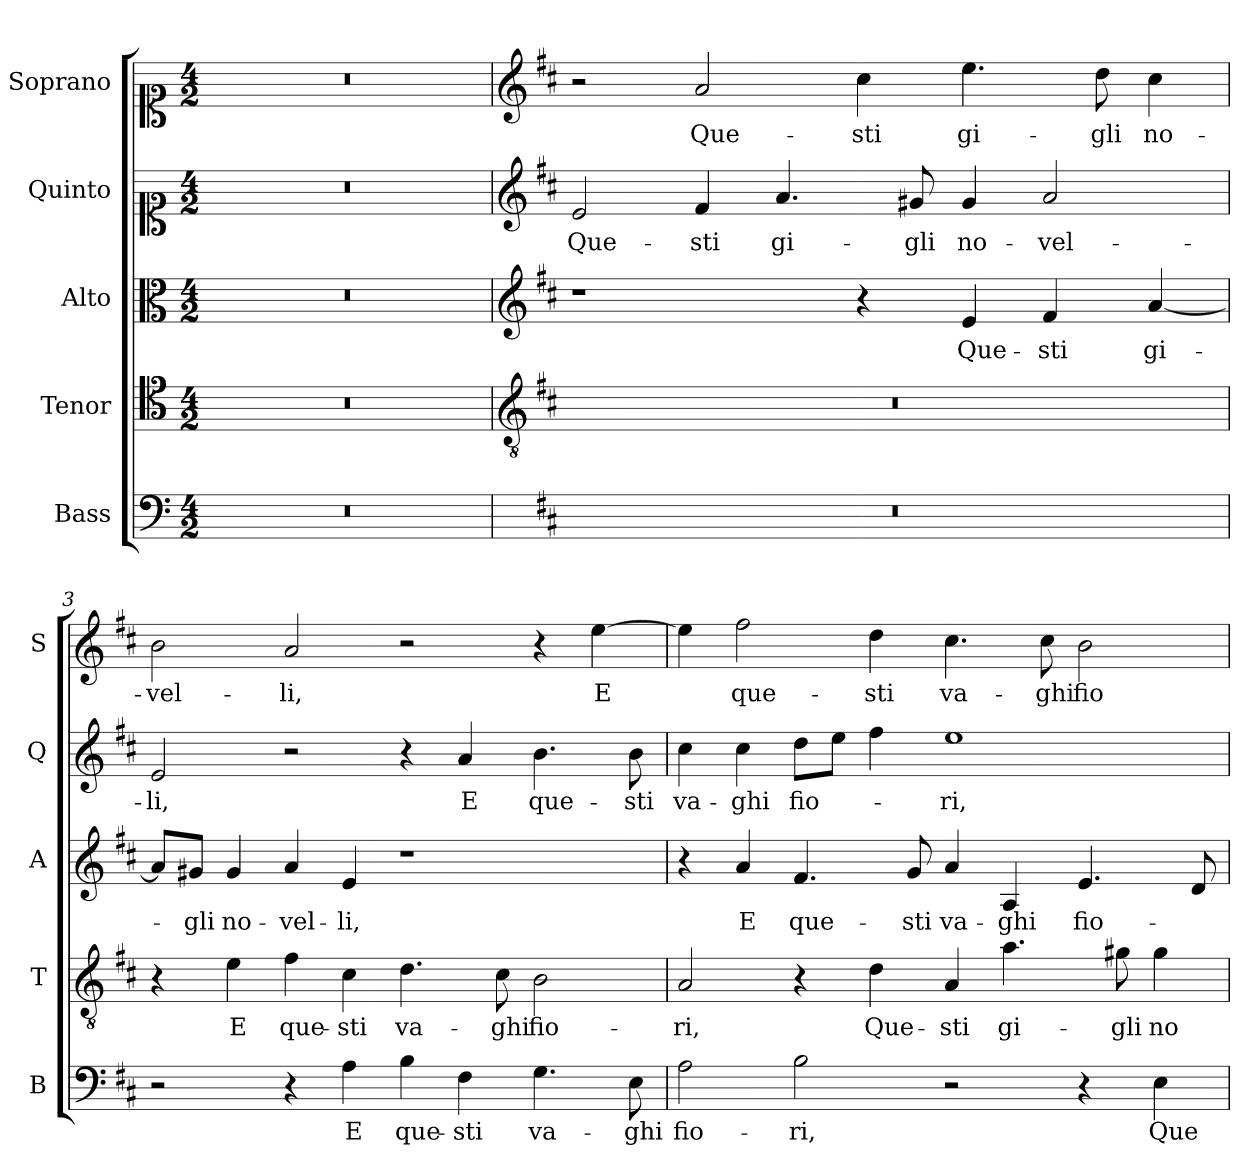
**kern	**text	**kern	**text	**kern	**text	**kern	**text	**kern	**text
*part5	*part5	*part4	*part4	*part3	*part3	*part2	*part2	*part1	*part1
*staff5	*staff5	*staff4	*staff4	*staff3	*staff3	*staff2	*staff2	*staff1	*staff1
*I"Bass	*	*I"Tenor	*	*I"Alto	*	*I"Quinto	*	*I"Soprano	*
*I'B	*	*I'T	*	*I'A	*	*I'Q	*	*I'S	*
*clefF4	*	*clefC4	*	*clefC3	*	*clefC1	*	*clefC1	*
*k[]	*	*k[]	*	*k[]	*	*k[]	*	*k[]	*
*C:	*	*C:	*	*C:	*	*C:	*	*C:	*
*M4/2	*	*M4/2	*	*M4/2	*	*M4/2	*	*M4/2	*
=1	=1	=1	=1	=1	=1	=1	=1	=1	=1
0r	.	0r	.	0r	.	0r	.	0r	.
=2	=2	=2	=2	=2	=2	=2	=2	=2	=2
*	*	*clefGv2	*	*clefG2	*	*clefG2	*	*clefG2	*
*k[f#c#]	*	*k[f#c#]	*	*k[f#c#]	*	*k[f#c#]	*	*k[f#c#]	*
*D:	*	*D:	*	*D:	*	*D:	*	*D:	*
!	!	!	!	!	!	!	!LO:LY:b	!	!
0r	.	0r	.	1r	.	2e/	Que-	2r	.
!	!	!	!	!	!	!	!LO:LY:b	!	!
!	!	!	!	!	!	!	!	!	!LO:LY:b
.	.	.	.	.	.	4f#/	-sti	2a/	Que-
!	!	!	!	!	!	!	!LO:LY:b	!	!
.	.	.	.	.	.	4.a/	gi-	.	.
!	!	!	!	!	!	!	!	!	!LO:LY:b
.	.	.	.	4r	.	.	.	4cc#\	-sti
!	!	!	!	!	!	!	!LO:LY:b	!	!
.	.	.	.	.	.	8g#X/	-gli	.	.
!	!	!	!	!	!LO:LY:b	!	!	!	!
!	!	!	!	!	!	!	!LO:LY:b	!	!
!	!	!	!	!	!	!	!	!	!LO:LY:b
.	.	.	.	4e/	Que-	4g#/	no-	4.ee\	gi-
!	!	!	!	!	!LO:LY:b	!	!	!	!
!	!	!	!	!	!	!	!LO:LY:b	!	!
.	.	.	.	4f#/	-sti	2a/	-vel-	.	.
!	!	!	!	!	!	!	!	!	!LO:LY:b
.	.	.	.	.	.	.	.	8dd\	-gli
!	!	!	!	!	!LO:LY:b	!	!	!	!
!	!	!	!	!	!	!	!	!	!LO:LY:b
.	.	.	.	[4a/	gi-	.	.	4cc#\	no-
=3	=3	=3	=3	=3	=3	=3	=3	=3	=3
!	!	!	!	!	!	!	!LO:LY:b	!	!
!	!	!	!	!	!	!	!	!	!LO:LY:b
2r	.	4r	.	8a/L]	.	2e/	-li,	2b\	-vel-
!	!	!	!	!	!LO:LY:b	!	!	!	!
.	.	.	.	8g#X/J	-gli	.	.	.	.
!	!	!	!LO:LY:b	!	!	!	!	!	!
!	!	!	!	!	!LO:LY:b	!	!	!	!
.	.	4e\	E	4g#/	no-	.	.	.	.
!	!	!	!LO:LY:b	!	!	!	!	!	!
!	!	!	!	!	!LO:LY:b	!	!	!	!
!	!	!	!	!	!	!	!	!	!LO:LY:b
4r	.	4f#\	que-	4a/	-vel-	2r	.	2a/	-li,
!	!LO:LY:b	!	!	!	!	!	!	!	!
!	!	!	!LO:LY:b	!	!	!	!	!	!
!	!	!	!	!	!LO:LY:b	!	!	!	!
4A\	E	4c#\	-sti	4e/	-li,	.	.	.	.
!	!LO:LY:b	!	!	!	!	!	!	!	!
!	!	!	!LO:LY:b	!	!	!	!	!	!
4B\	que-	4.d\	va-	1r	.	4r	.	2r	.
!	!LO:LY:b	!	!	!	!	!	!	!	!
!	!	!	!	!	!	!	!LO:LY:b	!	!
4F#\	-sti	.	.	.	.	4a/	E	.	.
!	!	!	!LO:LY:b	!	!	!	!	!	!
.	.	8c#\	-ghi	.	.	.	.	.	.
!	!LO:LY:b	!	!	!	!	!	!	!	!
!	!	!	!LO:LY:b	!	!	!	!	!	!
!	!	!	!	!	!	!	!LO:LY:b	!	!
4.G\	va-	2B\	fio-	.	.	4.b\	que-	4r	.
!	!	!	!	!	!	!	!	!	!LO:LY:b
.	.	.	.	.	.	.	.	[4ee\	E
!	!LO:LY:b	!	!	!	!	!	!	!	!
!	!	!	!	!	!	!	!LO:LY:b	!	!
8E\	-ghi	.	.	.	.	8b\	-sti	.	.
!!LO:LB:g=z
=4	=4	=4	=4	=4	=4	=4	=4	=4	=4
!	!LO:LY:b	!	!	!	!	!	!	!	!
!	!	!	!LO:LY:b	!	!	!	!	!	!
!	!	!	!	!	!	!	!LO:LY:b	!	!
2A\	fio-	2A/	-ri,	4r	.	4cc#\	va-	4ee\]	.
!	!	!	!	!	!LO:LY:b	!	!	!	!
!	!	!	!	!	!	!	!LO:LY:b	!	!
!	!	!	!	!	!	!	!	!	!LO:LY:b
.	.	.	.	4a/	E	4cc#\	-ghi	2ff#\	que-
!	!LO:LY:b	!	!	!	!	!	!	!	!
!	!	!	!	!	!LO:LY:b	!	!	!	!
!	!	!	!	!	!	!	!LO:LY:b	!	!
2B\	-ri,	4r	.	4.f#/	que-	8dd\L	fio-	.	.
.	.	.	.	.	.	8ee\J	.	.	.
!	!	!	!LO:LY:b	!	!	!	!	!	!
!	!	!	!	!	!	!	!	!	!LO:LY:b
.	.	4d\	Que-	.	.	4ff#\	.	4dd\	-sti
!	!	!	!	!	!LO:LY:b	!	!	!	!
.	.	.	.	8g/	-sti	.	.	.	.
!	!	!	!LO:LY:b	!	!	!	!	!	!
!	!	!	!	!	!LO:LY:b	!	!	!	!
!	!	!	!	!	!	!	!LO:LY:b	!	!
!	!	!	!	!	!	!	!	!	!LO:LY:b
2r	.	4A/	-sti	4a/	va-	1ee	-ri,	4.cc#\	va-
!	!	!	!LO:LY:b	!	!	!	!	!	!
!	!	!	!	!	!LO:LY:b	!	!	!	!
.	.	4.a\	gi-	4A/	-ghi	.	.	.	.
!	!	!	!	!	!	!	!	!	!LO:LY:b
.	.	.	.	.	.	.	.	8cc#\	-ghi
!	!	!	!	!	!LO:LY:b	!	!	!	!
!	!	!	!	!	!	!	!	!	!LO:LY:b
4r	.	.	.	4.e/	fio-	.	.	2b\	fio-
!	!	!	!LO:LY:b	!	!	!	!	!	!
.	.	8g#X\	-gli	.	.	.	.	.	.
!	!LO:LY:b	!	!	!	!	!	!	!	!
!	!	!	!LO:LY:b	!	!	!	!	!	!
4E\	Que-	4g#\	no-	.	.	.	.	.	.
.	.	.	.	8d/	.	.	.	.	.
=	=	=	=	=	=	=	=	=	=
*-	*-	*-	*-	*-	*-	*-	*-	*-	*-
